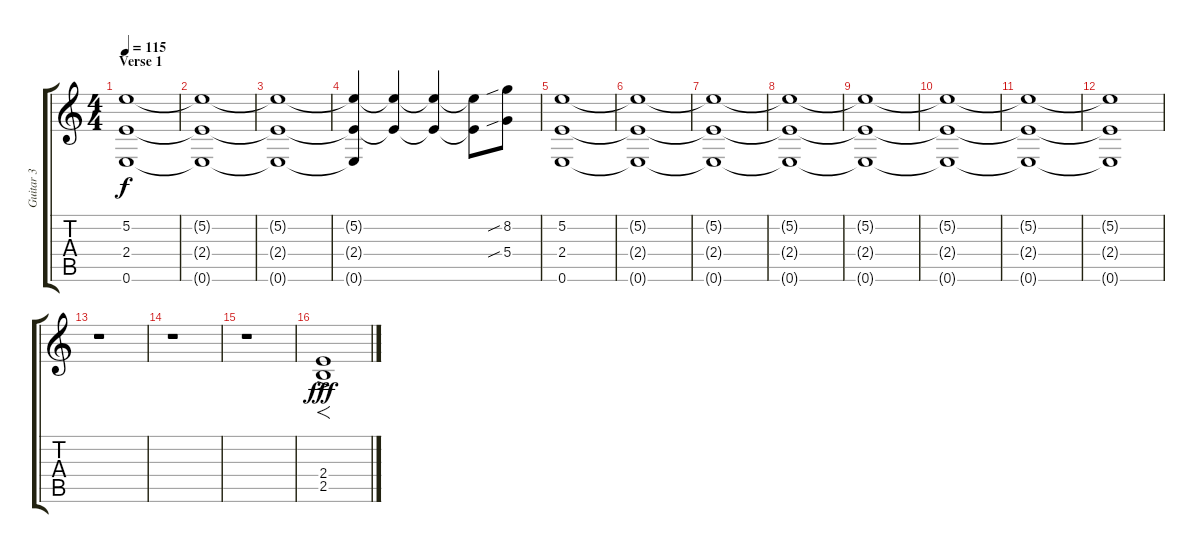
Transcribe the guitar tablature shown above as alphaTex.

\track ("Guitar 3" "Guitar 3") {instrument distortionguitar}
\staff {score tabs}
\tuning (E4 B3 G3 D3 A2 E2) {hide}
\ts (4 4)
\section ("" "Verse 1")
\tempo 115
\clef g2
\ks c
(5.2 2.4 0.6).1{dy f volume 7} |
(5.2{t} 2.4{t} 0.6{t}).1 |
(5.2{t} 2.4{t} 0.6{t}).1 |
(5.2{t} 2.4{t} 0.6{t}).4 (5.2{t} 2.4{t}).4 (5.2{t} 2.4{t}).4 (5.2{t} 2.4{t}).8{volume 14} (8.2{sib} 5.4{sib}).8 |
(5.2 2.4 0.6).1{volume 7} |
(5.2{t} 2.4{t} 0.6{t}).1 |
(5.2{t} 2.4{t} 0.6{t}).1 |
(5.2{t} 2.4{t} 0.6{t}).1{volume 0} |
(5.2{t} 2.4{t} 0.6{t}).1 |
(5.2{t} 2.4{t} 0.6{t}).1 |
(5.2{t} 2.4{t} 0.6{t}).1 |
(5.2{t} 2.4{t} 0.6{t}).1 |
r.1 |
r.1 |
r.1{volume 14} |
(2.4{ac} 2.5{ac}).1{f dy fff}
